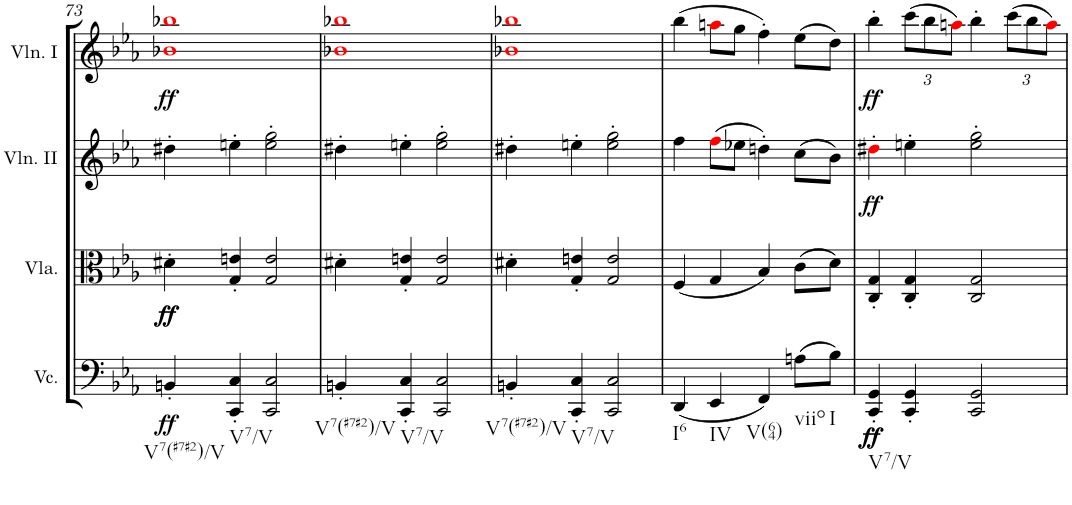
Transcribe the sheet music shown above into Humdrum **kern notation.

**kern	**dynam	**kern	**dynam	**kern	**dynam	**kern	**dynam
*part4	*part4	*part3	*part3	*part2	*part2	*part1	*part1
*staff4	*staff4	*staff3	*staff3	*staff2	*staff2	*staff1	*staff1
*I"Violoncello	*	*I"Viola	*	*I"Violin II	*	*I"Violin I	*
*I'Vc.	*	*I'Vla.	*	*I'Vln. II	*	*I'Vln. I	*
!!LO:PB:g=z
*clefF4	*	*clefC3	*	*clefG2	*	*clefG2	*
*k[b-e-a-]	*	*k[b-e-a-]	*	*k[b-e-a-]	*	*k[b-e-a-]	*
*M2/2	*	*M2/2	*	*M2/2	*	*M2/2	*
*met(c|)	*	*met(c|)	*	*met(c|)	*	*met(c|)	*
=73	=73	=73	=73	=73	=73	=73	=73
!LO:TX:b:t=V7(#7#2)/V	!	!	!	!	!	!	!
!	!LO:DY:b	!	!LO:DY:b	!	!	!	!
!	!	!	!LO:DY:n=1:b	!	!	!	!LO:DY:b
4BBn'/	ff	4d#X'\	ff ff	4dd#X'\	.	1b-Xi 1bb-Xi	ff
!LO:TX:b:t=V7/V	!	!	!	!	!	!	!
4CC/' 4C/'	.	4G/' 4en/'	.	4een'\	.	.	.
2CC/ 2C/	.	2G/ 2e/	.	2ee\' 2gg\'	.	.	.
=74	=74	=74	=74	=74	=74	=74	=74
!LO:TX:b:t=V7(#7#2)/V	!	!	!	!	!	!	!
4BBn'/	.	4d#X'\	.	4dd#X'\	.	1b-Xi 1bb-Xi	.
!LO:TX:b:t=V7/V	!	!	!	!	!	!	!
4CC/' 4C/'	.	4G/' 4en/'	.	4een'\	.	.	.
2CC/ 2C/	.	2G/ 2e/	.	2ee\' 2gg\'	.	.	.
=75	=75	=75	=75	=75	=75	=75	=75
!LO:TX:b:t=V7(#7#2)/V	!	!	!	!	!	!	!
4BBn'/	.	4d#X'\	.	4dd#X'\	.	1b-Xi 1bb-Xi	.
!LO:TX:b:t=V7/V	!	!	!	!	!	!	!
4CC/' 4C/'	.	4G/' 4en/'	.	4een'\	.	.	.
2CC/ 2C/	.	2G/ 2e/	.	2ee\' 2gg\'	.	.	.
=76	=76	=76	=76	=76	=76	=76	=76
!LO:TX:b:t=I6	!	!	!	!	!	!	!
(4DD/	.	(4F/	.	4ff\	.	(4bb-\	.
!LO:TX:b:t=IV	!	!	!	!	!	!	!
4EE-/	.	4G/	.	(8ffi\L	.	8aani\L	.
.	.	.	.	8ee-X\J	.	8gg\J	.
!LO:TX:b:t=V(64)	!	!	!	!	!	!	!
4FF/)	.	4B-/)	.	4ddn'\)	.	4ff'\)	.
!LO:TX:b:t=viio	!	!	!	!	!	!	!
(8An\L	.	(8c\L	.	(8cc\L	.	(8ee-\L	.
!LO:TX:b:t=I	!	!	!	!	!	!	!
8B-\J)	.	8d\J)	.	8b-\J)	.	8dd\J)	.
=77	=77	=77	=77	=77	=77	=77	=77
!LO:TX:b:t=V7/V	!	!	!	!	!	!	!
!	!LO:DY:b	!	!	!	!	!	!
!	!LO:DY:n=1:b	!	!	!	!LO:DY:b	!	!LO:DY:b
4CC/' 4GG/'	ff ff	4C/' 4G/'	.	4dd#X'i\	ff	4bb-'\	ff
*	*	*	*	*	*	*Xbrackettup	*
4CC/' 4GG/'	.	4C/' 4G/'	.	4een'\	.	(12ccc\L	.
.	.	.	.	.	.	12bb-\	.
.	.	.	.	.	.	12aani\J)	.
2CC/ 2GG/	.	2C/ 2G/	.	2ee\' 2gg\'	.	4bb-'\	.
.	.	.	.	.	.	(12ccc\L	.
.	.	.	.	.	.	12bb-\	.
.	.	.	.	.	.	12aai\J)	.
=	=	=	=	=	=	=	=
*-	*-	*-	*-	*-	*-	*-	*-
